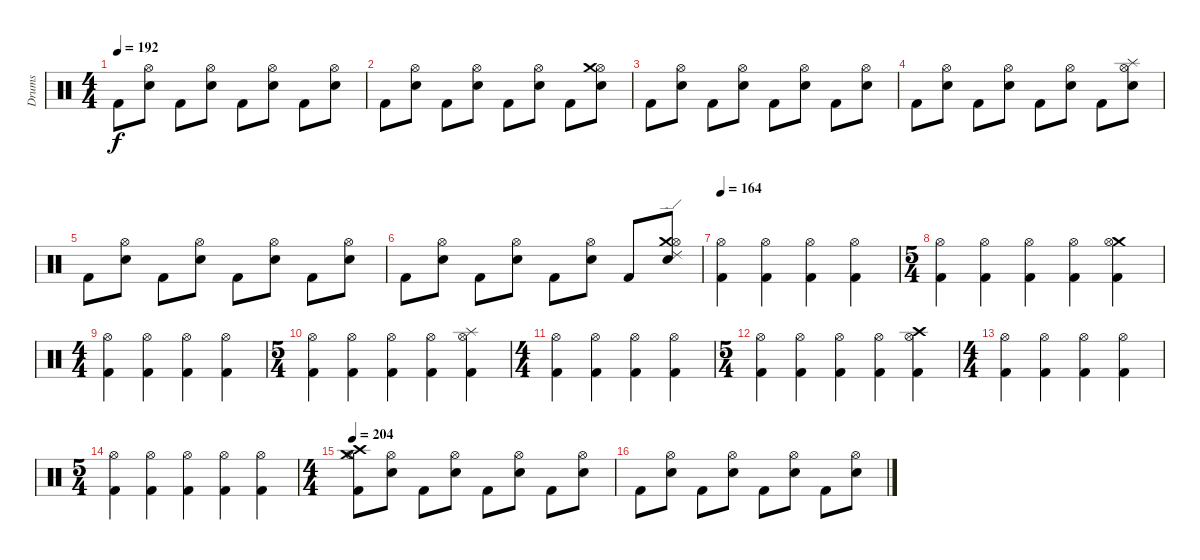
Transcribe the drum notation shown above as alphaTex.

\track ("Drums" "Drums") {instrument percussion}
\staff {score}
\articulation defaults
\ts (4 4)
\tempo 192
\clef neutral
\ks c "Kick (hit) 2".8{dy f}
("Snare (hit) 2" "Hi-Hat (open)").8 "Kick (hit) 2".8 ("Snare (hit) 2" "Hi-Hat (open)").8 "Kick (hit) 2".8 ("Snare (hit) 2" "Hi-Hat (open)").8 "Kick (hit) 2".8 ("Snare (hit) 2" "Hi-Hat (open)").8 |
"Kick (hit) 2".8 ("Snare (hit) 2" "Hi-Hat (open)").8 "Kick (hit) 2".8 ("Snare (hit) 2" "Hi-Hat (open)").8 "Kick (hit) 2".8 ("Snare (hit) 2" "Hi-Hat (open)").8 "Kick (hit) 2".8 ("Snare (hit) 2" "Hi-Hat (open)" "Crash medium (hit)").8 |
"Kick (hit) 2".8 ("Snare (hit) 2" "Hi-Hat (open)").8 "Kick (hit) 2".8 ("Snare (hit) 2" "Hi-Hat (open)").8 "Kick (hit) 2".8 ("Snare (hit) 2" "Hi-Hat (open)").8 "Kick (hit) 2".8 ("Snare (hit) 2" "Hi-Hat (open)").8 |
"Kick (hit) 2".8 ("Snare (hit) 2" "Hi-Hat (open)").8 "Kick (hit) 2".8 ("Snare (hit) 2" "Hi-Hat (open)").8 "Kick (hit) 2".8 ("Snare (hit) 2" "Hi-Hat (open)").8 "Kick (hit) 2".8 ("Snare (hit) 2" "Hi-Hat (open)" "Splash (hit)").8 |
"Kick (hit) 2".8 ("Snare (hit) 2" "Hi-Hat (open)").8 "Kick (hit) 2".8 ("Snare (hit) 2" "Hi-Hat (open)").8 "Kick (hit) 2".8 ("Snare (hit) 2" "Hi-Hat (open)").8 "Kick (hit) 2".8 ("Snare (hit) 2" "Hi-Hat (open)").8 |
"Kick (hit) 2".8 ("Snare (hit) 2" "Hi-Hat (open)").8 "Kick (hit) 2".8 ("Snare (hit) 2" "Hi-Hat (open)").8 "Kick (hit) 2".8 ("Snare (hit) 2" "Hi-Hat (open)").8 "Kick (hit) 2".8 ("Snare (hit) 2" "Ride (edge) 2" "Crash medium (hit)" "Hi-Hat (open)").8 |
\tempo 164
("Kick (hit) 2" "Hi-Hat (open)").4 ("Kick (hit) 2" "Hi-Hat (open)").4 ("Kick (hit) 2" "Hi-Hat (open)").4 ("Kick (hit) 2" "Hi-Hat (open)").4 |
\ts (5 4)
("Kick (hit) 2" "Hi-Hat (open)").4 ("Kick (hit) 2" "Hi-Hat (open)").4 ("Kick (hit) 2" "Hi-Hat (open)").4 ("Kick (hit) 2" "Hi-Hat (open)").4 ("Kick (hit) 2" "Crash medium (hit)" "Hi-Hat (open)").4 |
\ts (4 4)
("Kick (hit) 2" "Hi-Hat (open)").4 ("Kick (hit) 2" "Hi-Hat (open)").4 ("Kick (hit) 2" "Hi-Hat (open)").4 ("Kick (hit) 2" "Hi-Hat (open)").4 |
\ts (5 4)
("Kick (hit) 2" "Hi-Hat (open)").4 ("Kick (hit) 2" "Hi-Hat (open)").4 ("Kick (hit) 2" "Hi-Hat (open)").4 ("Kick (hit) 2" "Hi-Hat (open)").4 ("Kick (hit) 2" "Splash (hit)" "Hi-Hat (open)").4 |
\ts (4 4)
("Kick (hit) 2" "Hi-Hat (open)").4 ("Kick (hit) 2" "Hi-Hat (open)").4 ("Kick (hit) 2" "Hi-Hat (open)").4 ("Kick (hit) 2" "Hi-Hat (open)").4 |
\ts (5 4)
("Kick (hit) 2" "Hi-Hat (open)").4 ("Kick (hit) 2" "Hi-Hat (open)").4 ("Kick (hit) 2" "Hi-Hat (open)").4 ("Kick (hit) 2" "Hi-Hat (open)").4 ("Kick (hit) 2" "Crash high (hit)" "Hi-Hat (open)").4 |
\ts (4 4)
("Kick (hit) 2" "Hi-Hat (open)").4 ("Kick (hit) 2" "Hi-Hat (open)").4 ("Kick (hit) 2" "Hi-Hat (open)").4 ("Kick (hit) 2" "Hi-Hat (open)").4 |
\ts (5 4)
("Kick (hit) 2" "Hi-Hat (open)").4 ("Kick (hit) 2" "Hi-Hat (open)").4 ("Kick (hit) 2" "Hi-Hat (open)").4 ("Kick (hit) 2" "Hi-Hat (open)").4 ("Kick (hit) 2" "Hi-Hat (open)").4 |
\ts (4 4)
\tempo 204
("Crash high (hit)" "Crash medium (hit)" "Kick (hit) 2" "Hi-Hat (open)").8 ("Snare (hit) 2" "Hi-Hat (open)").8 "Kick (hit) 2".8 ("Snare (hit) 2" "Hi-Hat (open)").8 "Kick (hit) 2".8 ("Snare (hit) 2" "Hi-Hat (open)").8 "Kick (hit) 2".8 ("Snare (hit) 2" "Hi-Hat (open)").8 |
"Kick (hit) 2".8 ("Snare (hit) 2" "Hi-Hat (open)").8 "Kick (hit) 2".8 ("Snare (hit) 2" "Hi-Hat (open)").8 "Kick (hit) 2".8 ("Snare (hit) 2" "Hi-Hat (open)").8 "Kick (hit) 2".8 ("Snare (hit) 2" "Hi-Hat (open)").8
